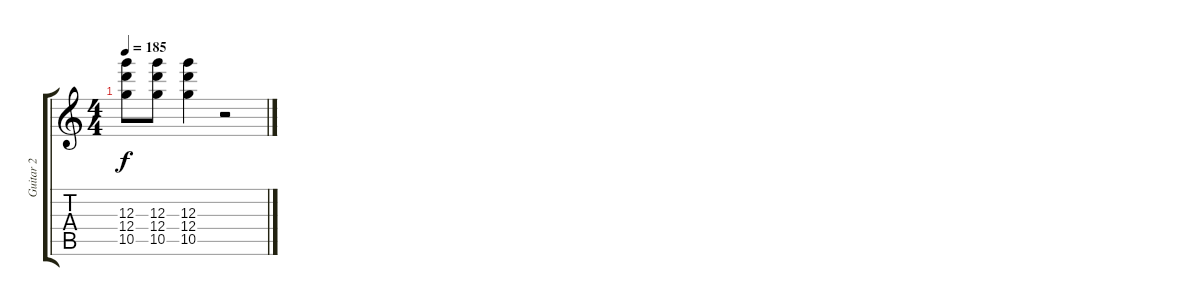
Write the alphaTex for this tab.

\track ("Guitar 2" "Guitar 2") {instrument distortionguitar}
\staff {score tabs}
\tuning (E5 B4 G4 D4 A3 E3) {hide}
\ts (4 4)
\tempo 185
\clef g2
\ks c
(12.3 12.4 10.5).8{dy f} (12.3 12.4 10.5).8 (12.3 12.4 10.5).4 r.2
